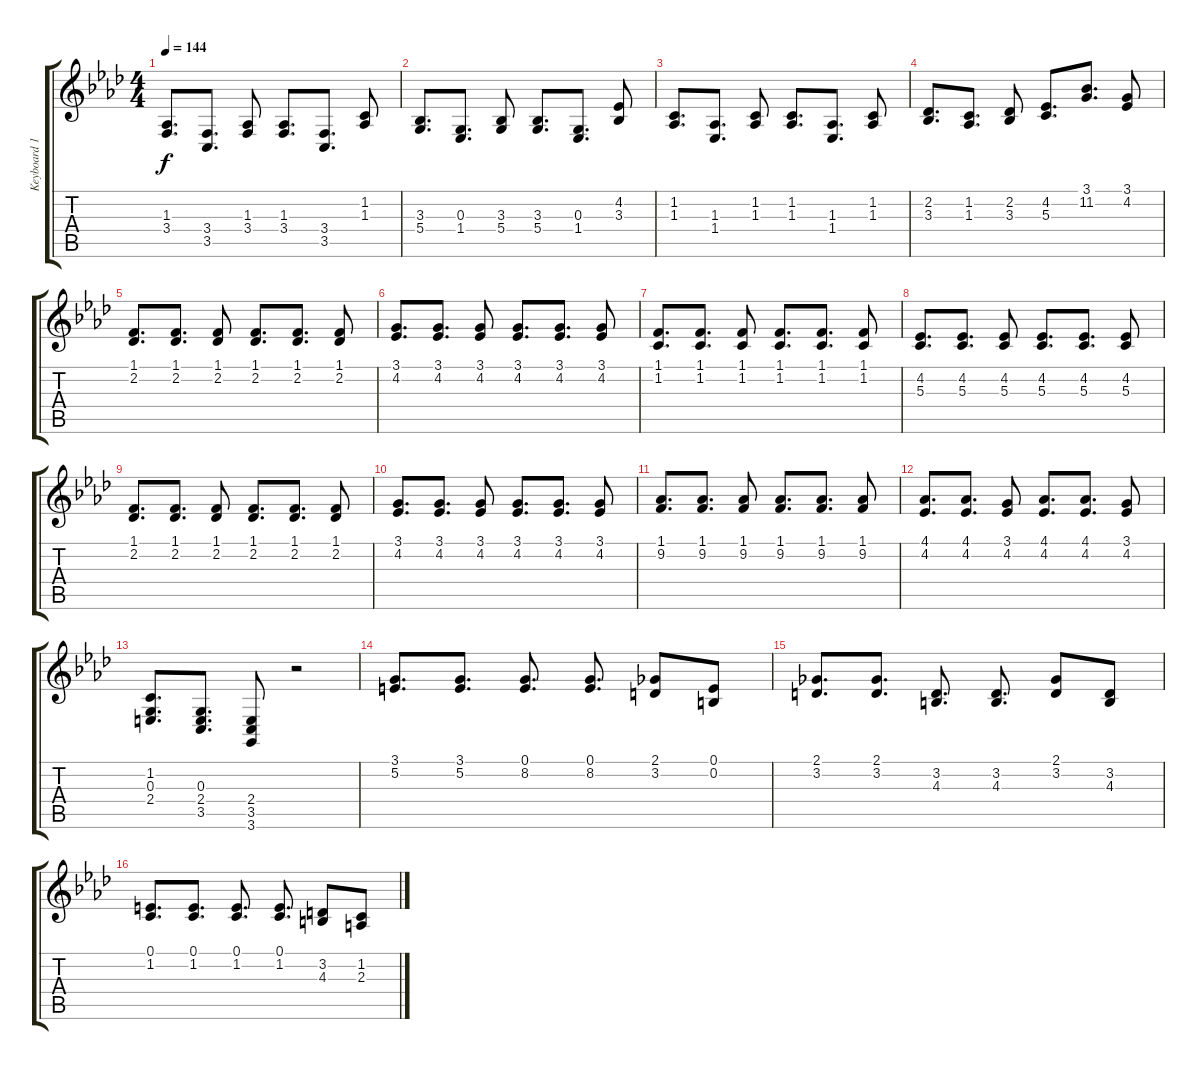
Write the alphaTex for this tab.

\track ("Keyboard 1" "Keyboard 1") {instrument lead2sawtooth}
\staff {score tabs}
\tuning (E4 B3 G3 D3 A2 E2) {hide}
\ts (4 4)
\tempo 144
\clef g2
\ks ab
(1.3 3.4).8{d dy f} (3.4 3.5).8{d} (1.3 3.4).8 (1.3 3.4).8{d} (3.4 3.5).8{d} (1.2 1.3).8 |
(3.3 5.4).8{d} (0.3 1.4).8{d} (3.3 5.4).8 (3.3 5.4).8{d} (0.3 1.4).8{d} (4.2 3.3).8 |
(1.2 1.3).8{d} (1.3 1.4).8{d} (1.2 1.3).8 (1.2 1.3).8{d} (1.3 1.4).8{d} (1.2 1.3).8 |
(2.2 3.3).8{d} (1.2 1.3).8{d} (2.2 3.3).8 (4.2 5.3).8{d} (3.1 11.2).8{d} (3.1 4.2).8 |
(1.1 2.2).8{d} (1.1 2.2).8{d} (1.1 2.2).8 (1.1 2.2).8{d} (1.1 2.2).8{d} (1.1 2.2).8 |
(3.1 4.2).8{d} (3.1 4.2).8{d} (3.1 4.2).8 (3.1 4.2).8{d} (3.1 4.2).8{d} (3.1 4.2).8 |
(1.1 1.2).8{d} (1.1 1.2).8{d} (1.1 1.2).8 (1.1 1.2).8{d} (1.1 1.2).8{d} (1.1 1.2).8 |
(4.2 5.3).8{d} (4.2 5.3).8{d} (4.2 5.3).8 (4.2 5.3).8{d} (4.2 5.3).8{d} (4.2 5.3).8 |
(1.1 2.2).8{d} (1.1 2.2).8{d} (1.1 2.2).8 (1.1 2.2).8{d} (1.1 2.2).8{d} (1.1 2.2).8 |
(3.1 4.2).8{d} (3.1 4.2).8{d} (3.1 4.2).8 (3.1 4.2).8{d} (3.1 4.2).8{d} (3.1 4.2).8 |
(1.1 9.2).8{d} (1.1 9.2).8{d} (1.1 9.2).8 (1.1 9.2).8{d} (1.1 9.2).8{d} (1.1 9.2).8 |
(4.1 4.2).8{d} (4.1 4.2).8{d} (3.1 4.2).8 (4.1 4.2).8{d} (4.1 4.2).8{d} (3.1 4.2).8 |
(1.2 0.3 2.4).8{d} (0.3 2.4 3.5).8{d} (2.4 3.5 3.6).8 r.2 |
(3.1 5.2).8{d} (3.1 5.2).8{d} (0.1 8.2).8{d} (0.1 8.2).8{d} (2.1 3.2).8 (0.1 0.2).8 |
(2.1 3.2).8{d} (2.1 3.2).8{d} (3.2 4.3).8{d} (3.2 4.3).8{d} (2.1 3.2).8 (3.2 4.3).8 |
(0.1 1.2).8{d} (0.1 1.2).8{d} (0.1 1.2).8{d} (0.1 1.2).8{d} (3.2 4.3).8 (1.2 2.3).8
